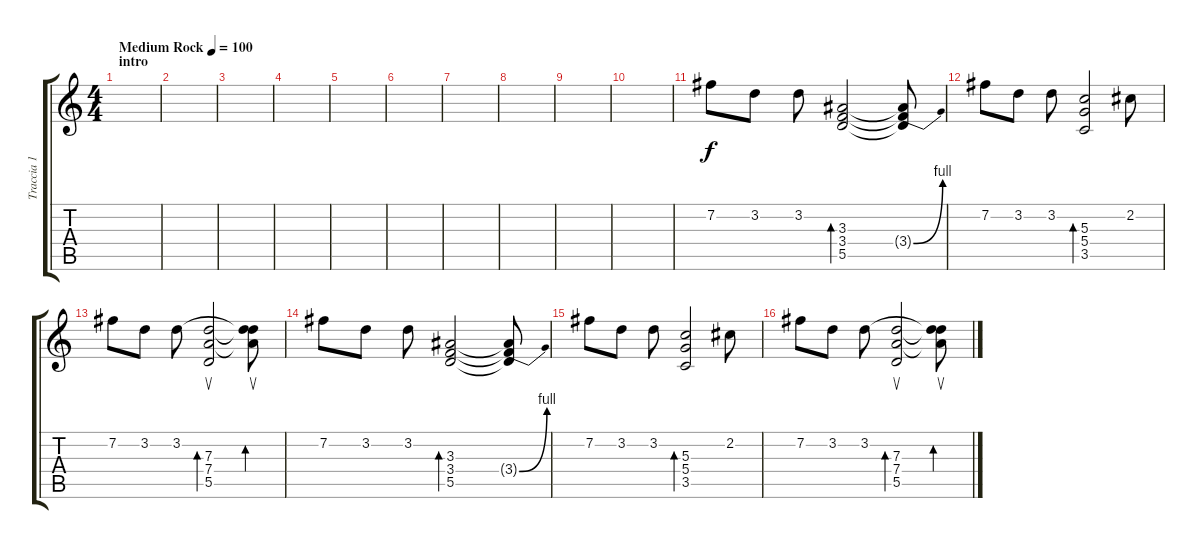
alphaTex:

\track ("Traccia 1" "Traccia 1") {instrument distortionguitar}
\staff {score tabs}
\tuning (E4 B3 G3 D3 A2 E2) {hide}
\ts (4 4)
\section ("" "intro")
\tempo (100 "Medium Rock")
\clef g2
\ks c
|
|
|
|
|
|
|
|
|
|
7.2.8 3.2.8 3.2.8 (3.3 3.4 5.5).2{bd 120} (3.3{t} 3.4{be (bend 0 0 60 4) t} 5.5{t}).8 |
7.2.8 3.2.8 3.2.8 (5.3 5.4 3.5).2{bd 120} 2.2.8 |
7.2.8 3.2.8 3.2.8 (7.3 7.4 5.5).2{su bd 60} (3.2{t} 7.3{t} 7.4{t}).8{su bd 60} |
7.2.8 3.2.8 3.2.8 (3.3 3.4 5.5).2{bd 120} (3.3{t} 3.4{be (bend 0 0 60 4) t} 5.5{t}).8 |
7.2.8 3.2.8 3.2.8 (5.3 5.4 3.5).2{bd 120} 2.2.8 |
7.2.8 3.2.8 3.2.8 (7.3 7.4 5.5).2{su bd 60} (3.2{t} 7.3{t} 7.4{t}).8{su bd 60}
